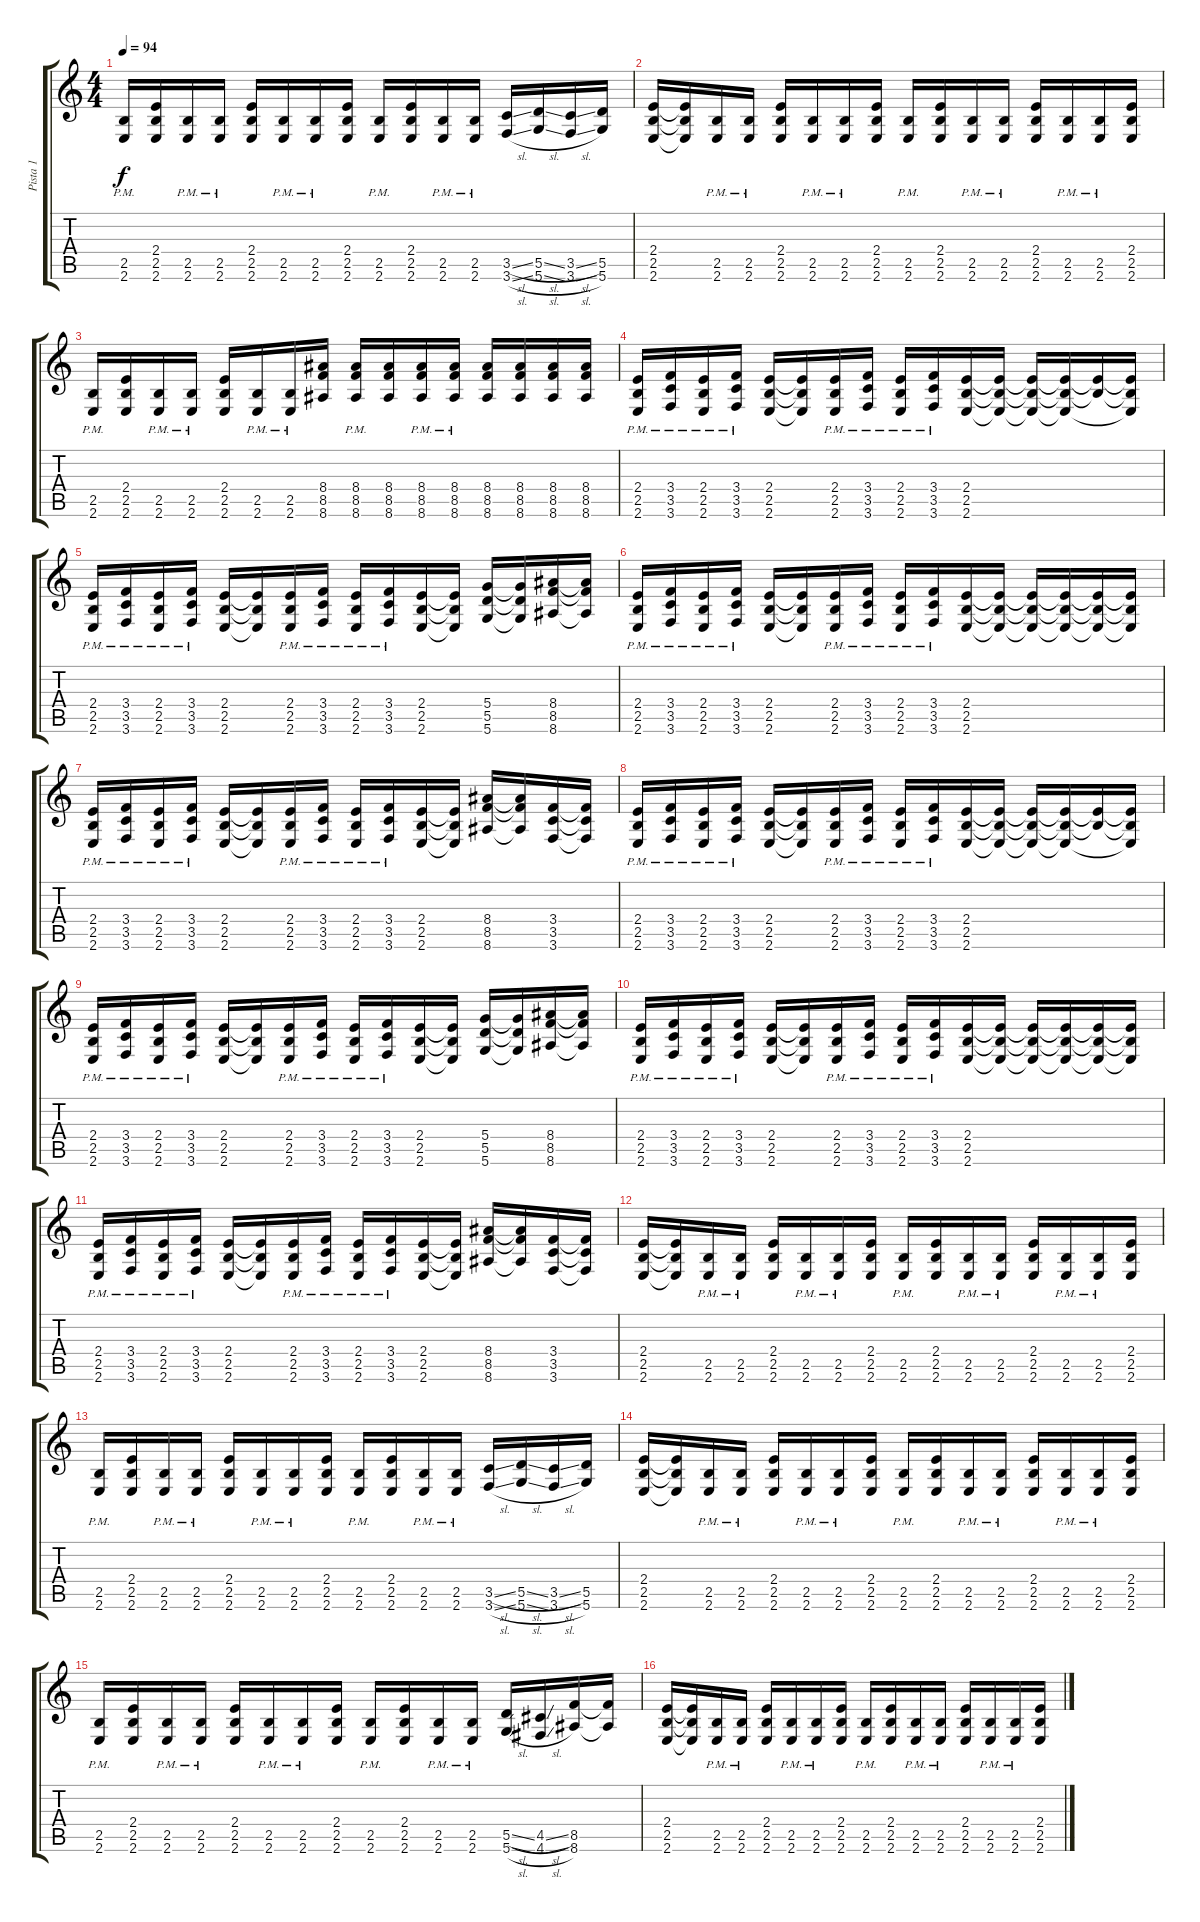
\track ("Pista 1" "Pista 1") {instrument distortionguitar}
\staff {score tabs}
\tuning (E4 B3 G3 D3 A2 D2) {hide}
\ts (4 4)
\tempo 94
\clef g2
\ks c
(2.5{pm} 2.6{pm}).16{dy f} (2.4 2.5 2.6).16 (2.5{pm} 2.6{pm}).16 (2.5{pm} 2.6{pm}).16 (2.4 2.5 2.6).16 (2.5{pm} 2.6{pm}).16 (2.5{pm} 2.6{pm}).16 (2.4 2.5 2.6).16 (2.5{pm} 2.6{pm}).16 (2.4 2.5 2.6).16 (2.5{pm} 2.6{pm}).16 (2.5{pm} 2.6{pm}).16 (3.5{sl} 3.6{sl}).16 (5.5{sl} 5.6{sl}).16 (3.5{sl} 3.6{sl}).16 (5.5 5.6).16 |
(2.4 2.5 2.6).16 (2.4{t} 2.5{t} 2.6{t}).16 (2.5{pm} 2.6{pm}).16 (2.5{pm} 2.6{pm}).16 (2.4 2.5 2.6).16 (2.5{pm} 2.6{pm}).16 (2.5{pm} 2.6{pm}).16 (2.4 2.5 2.6).16 (2.5{pm} 2.6{pm}).16 (2.4 2.5 2.6).16 (2.5{pm} 2.6{pm}).16 (2.5{pm} 2.6{pm}).16 (2.4 2.5 2.6).16 (2.5{pm} 2.6{pm}).16 (2.5{pm} 2.6{pm}).16 (2.4 2.5 2.6).16 |
(2.5{pm} 2.6{pm}).16 (2.4 2.5 2.6).16 (2.5{pm} 2.6{pm}).16 (2.5{pm} 2.6{pm}).16 (2.4 2.5 2.6).16 (2.5{pm} 2.6{pm}).16 (2.5{pm} 2.6{pm}).16 (8.4 8.5 8.6).16 (8.4 8.5{pm} 8.6{pm}).16 (8.4 8.5 8.6).16 (8.4 8.5{pm} 8.6{pm}).16 (8.4 8.5{pm} 8.6{pm}).16 (8.4 8.5 8.6).16 (8.4 8.5 8.6).16 (8.4 8.5 8.6).16 (8.4 8.5 8.6).16 |
(2.4{pm} 2.5 2.6{pm}).16 (3.4{pm} 3.5{pm} 3.6{pm}).16 (2.4{pm} 2.5{pm} 2.6{pm}).16 (3.4{pm} 3.5{pm} 3.6{pm}).16 (2.4 2.5 2.6).16 (2.4{t} 2.5{t} 2.6{t}).16 (2.4{pm} 2.5{pm} 2.6{pm}).16 (3.4{pm} 3.5{pm} 3.6{pm}).16 (2.4{pm} 2.5{pm} 2.6{pm}).16 (3.4{pm} 3.5{pm} 3.6{pm}).16 (2.4 2.5 2.6).16 (2.4{t} 2.5{t} 2.6{t}).16 (2.4{t} 2.5{t} 2.6{t}).16 (2.4{t} 2.5{t} 2.6{t}).16 (2.4{t} 2.5{t}).16 (2.4{t} 2.5{t} 2.6{t}).16 |
(2.4{pm} 2.5{pm} 2.6{pm}).16 (3.4{pm} 3.5{pm} 3.6{pm}).16 (2.4{pm} 2.5{pm} 2.6{pm}).16 (3.4{pm} 3.5{pm} 3.6{pm}).16 (2.4 2.5 2.6).16 (2.4{t} 2.5{t} 2.6{t}).16 (2.4{pm} 2.5{pm} 2.6{pm}).16 (3.4{pm} 3.5{pm} 3.6{pm}).16 (2.4{pm} 2.5{pm} 2.6{pm}).16 (3.4{pm} 3.5{pm} 3.6{pm}).16 (2.4 2.5 2.6).16 (2.4{t} 2.5{t} 2.6{t}).16 (5.4 5.5 5.6).16 (5.4{t} 5.5{t} 5.6{t}).16 (8.4 8.5 8.6).16 (8.4{t} 8.5{t} 8.6{t}).16 |
(2.4{pm} 2.5{pm} 2.6{pm}).16 (3.4{pm} 3.5{pm} 3.6{pm}).16 (2.4{pm} 2.5{pm} 2.6{pm}).16 (3.4{pm} 3.5{pm} 3.6{pm}).16 (2.4 2.5 2.6).16 (2.4{t} 2.5{t} 2.6{t}).16 (2.4{pm} 2.5{pm} 2.6{pm}).16 (3.4{pm} 3.5{pm} 3.6{pm}).16 (2.4{pm} 2.5{pm} 2.6{pm}).16 (3.4{pm} 3.5{pm} 3.6{pm}).16 (2.4 2.5 2.6).16 (2.4{t} 2.5{t} 2.6{t}).16 (2.4{t} 2.5{t} 2.6{t}).16 (2.4{t} 2.5{t} 2.6{t}).16 (2.4{t} 2.5{t} 2.6{t}).16 (2.4{t} 2.5{t} 2.6{t}).16 |
(2.4{pm} 2.5{pm} 2.6{pm}).16 (3.4{pm} 3.5{pm} 3.6{pm}).16 (2.4{pm} 2.5{pm} 2.6{pm}).16 (3.4{pm} 3.5{pm} 3.6{pm}).16 (2.4 2.5 2.6).16 (2.4{t} 2.5{t} 2.6{t}).16 (2.4{pm} 2.5{pm} 2.6{pm}).16 (3.4{pm} 3.5{pm} 3.6{pm}).16 (2.4{pm} 2.5{pm} 2.6{pm}).16 (3.4{pm} 3.5{pm} 3.6{pm}).16 (2.4 2.5 2.6).16 (2.4{t} 2.5{t} 2.6{t}).16 (8.4 8.5 8.6).16 (8.4{t} 8.5{t} 8.6{t}).16 (3.4 3.5 3.6).16 (3.4{t} 3.5{t} 3.6{t}).16 |
(2.4{pm} 2.5 2.6{pm}).16 (3.4{pm} 3.5{pm} 3.6{pm}).16 (2.4{pm} 2.5{pm} 2.6{pm}).16 (3.4{pm} 3.5{pm} 3.6{pm}).16 (2.4 2.5 2.6).16 (2.4{t} 2.5{t} 2.6{t}).16 (2.4{pm} 2.5{pm} 2.6{pm}).16 (3.4{pm} 3.5{pm} 3.6{pm}).16 (2.4{pm} 2.5{pm} 2.6{pm}).16 (3.4{pm} 3.5{pm} 3.6{pm}).16 (2.4 2.5 2.6).16 (2.4{t} 2.5{t} 2.6{t}).16 (2.4{t} 2.5{t} 2.6{t}).16 (2.4{t} 2.5{t} 2.6{t}).16 (2.4{t} 2.5{t}).16 (2.4{t} 2.5{t} 2.6{t}).16 |
(2.4{pm} 2.5{pm} 2.6{pm}).16 (3.4{pm} 3.5{pm} 3.6{pm}).16 (2.4{pm} 2.5{pm} 2.6{pm}).16 (3.4{pm} 3.5{pm} 3.6{pm}).16 (2.4 2.5 2.6).16 (2.4{t} 2.5{t} 2.6{t}).16 (2.4{pm} 2.5{pm} 2.6{pm}).16 (3.4{pm} 3.5{pm} 3.6{pm}).16 (2.4{pm} 2.5{pm} 2.6{pm}).16 (3.4{pm} 3.5{pm} 3.6{pm}).16 (2.4 2.5 2.6).16 (2.4{t} 2.5{t} 2.6{t}).16 (5.4 5.5 5.6).16 (5.4{t} 5.5{t} 5.6{t}).16 (8.4 8.5 8.6).16 (8.4{t} 8.5{t} 8.6{t}).16 |
(2.4{pm} 2.5{pm} 2.6{pm}).16 (3.4{pm} 3.5{pm} 3.6{pm}).16 (2.4{pm} 2.5{pm} 2.6{pm}).16 (3.4{pm} 3.5{pm} 3.6{pm}).16 (2.4 2.5 2.6).16 (2.4{t} 2.5{t} 2.6{t}).16 (2.4{pm} 2.5{pm} 2.6{pm}).16 (3.4{pm} 3.5{pm} 3.6{pm}).16 (2.4{pm} 2.5{pm} 2.6{pm}).16 (3.4{pm} 3.5{pm} 3.6{pm}).16 (2.4 2.5 2.6).16 (2.4{t} 2.5{t} 2.6{t}).16 (2.4{t} 2.5{t} 2.6{t}).16 (2.4{t} 2.5{t} 2.6{t}).16 (2.4{t} 2.5{t} 2.6{t}).16 (2.4{t} 2.5{t} 2.6{t}).16 |
(2.4{pm} 2.5{pm} 2.6{pm}).16 (3.4{pm} 3.5{pm} 3.6{pm}).16 (2.4{pm} 2.5{pm} 2.6{pm}).16 (3.4{pm} 3.5{pm} 3.6{pm}).16 (2.4 2.5 2.6).16 (2.4{t} 2.5{t} 2.6{t}).16 (2.4{pm} 2.5{pm} 2.6{pm}).16 (3.4{pm} 3.5{pm} 3.6{pm}).16 (2.4{pm} 2.5{pm} 2.6{pm}).16 (3.4{pm} 3.5{pm} 3.6{pm}).16 (2.4 2.5 2.6).16 (2.4{t} 2.5{t} 2.6{t}).16 (8.4 8.5 8.6).16 (8.4{t} 8.5{t} 8.6{t}).16 (3.4 3.5 3.6).16 (3.4{t} 3.5{t} 3.6{t}).16 |
(2.4 2.5 2.6).16 (2.4{t} 2.5{t} 2.6{t}).16 (2.5{pm} 2.6{pm}).16 (2.5{pm} 2.6{pm}).16 (2.4 2.5 2.6).16 (2.5{pm} 2.6{pm}).16 (2.5{pm} 2.6{pm}).16 (2.4 2.5 2.6).16 (2.5{pm} 2.6{pm}).16 (2.4 2.5 2.6).16 (2.5{pm} 2.6{pm}).16 (2.5{pm} 2.6{pm}).16 (2.4 2.5 2.6).16 (2.5{pm} 2.6{pm}).16 (2.5{pm} 2.6{pm}).16 (2.4 2.5 2.6).16 |
(2.5{pm} 2.6{pm}).16 (2.4 2.5 2.6).16 (2.5{pm} 2.6{pm}).16 (2.5{pm} 2.6{pm}).16 (2.4 2.5 2.6).16 (2.5{pm} 2.6{pm}).16 (2.5{pm} 2.6{pm}).16 (2.4 2.5 2.6).16 (2.5{pm} 2.6{pm}).16 (2.4 2.5 2.6).16 (2.5{pm} 2.6{pm}).16 (2.5{pm} 2.6{pm}).16 (3.5{sl} 3.6{sl}).16 (5.5{sl} 5.6{sl}).16 (3.5{sl} 3.6{sl}).16 (5.5 5.6).16 |
(2.4 2.5 2.6).16 (2.4{t} 2.5{t} 2.6{t}).16 (2.5{pm} 2.6{pm}).16 (2.5{pm} 2.6{pm}).16 (2.4 2.5 2.6).16 (2.5{pm} 2.6{pm}).16 (2.5{pm} 2.6{pm}).16 (2.4 2.5 2.6).16 (2.5{pm} 2.6{pm}).16 (2.4 2.5 2.6).16 (2.5{pm} 2.6{pm}).16 (2.5{pm} 2.6{pm}).16 (2.4 2.5 2.6).16 (2.5{pm} 2.6{pm}).16 (2.5{pm} 2.6{pm}).16 (2.4 2.5 2.6).16 |
(2.5{pm} 2.6{pm}).16 (2.4 2.5 2.6).16 (2.5{pm} 2.6{pm}).16 (2.5{pm} 2.6{pm}).16 (2.4 2.5 2.6).16 (2.5{pm} 2.6{pm}).16 (2.5{pm} 2.6{pm}).16 (2.4 2.5 2.6).16 (2.5{pm} 2.6{pm}).16 (2.4 2.5 2.6).16 (2.5{pm} 2.6{pm}).16 (2.5{pm} 2.6{pm}).16 (5.5{sl} 5.6{sl}).16 (4.5{sl} 4.6{sl}).16 (8.5 8.6).16 (8.5{t} 8.6{t}).16 |
(2.4 2.5 2.6).16 (2.4{t} 2.5{t} 2.6{t}).16 (2.5{pm} 2.6{pm}).16 (2.5{pm} 2.6{pm}).16 (2.4 2.5 2.6).16 (2.5{pm} 2.6{pm}).16 (2.5{pm} 2.6{pm}).16 (2.4 2.5 2.6).16 (2.5{pm} 2.6{pm}).16 (2.4 2.5 2.6).16 (2.5{pm} 2.6{pm}).16 (2.5{pm} 2.6{pm}).16 (2.4 2.5 2.6).16 (2.5{pm} 2.6{pm}).16 (2.5{pm} 2.6{pm}).16 (2.4 2.5 2.6).16
